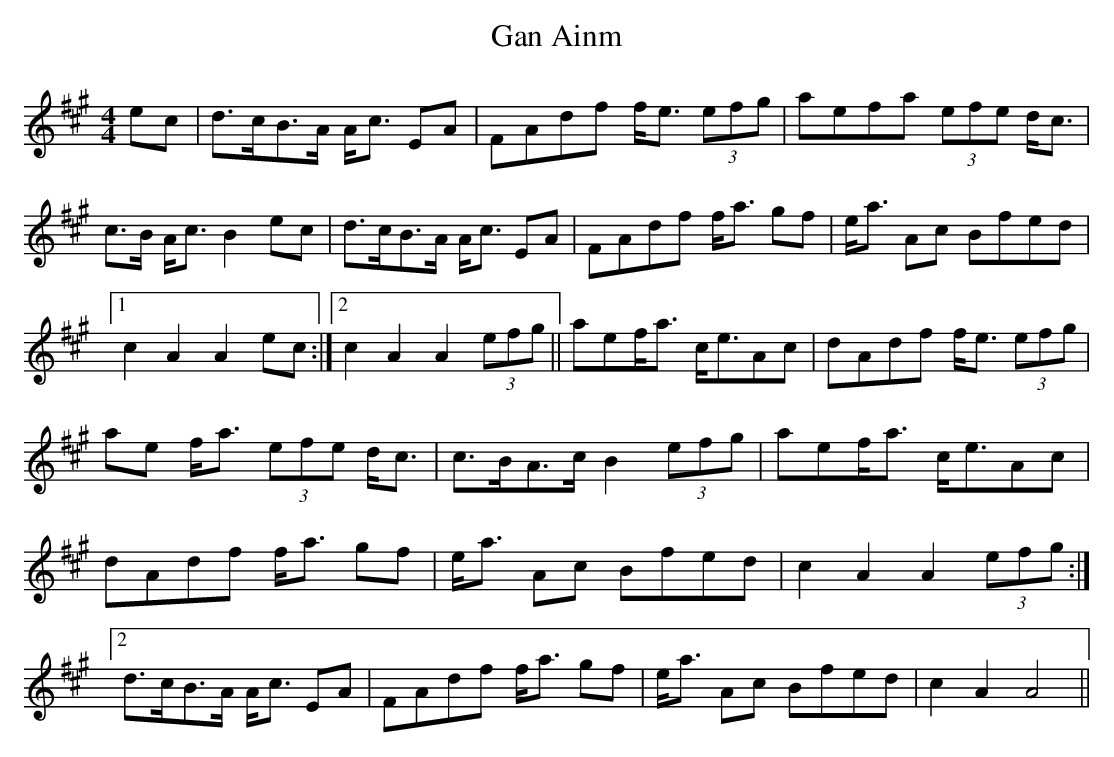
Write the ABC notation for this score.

X:1
T:Gan Ainm
M:4/4
L:1/8
K:A
ec|d>cB>A A<c EA|FAdf f<e (3efg|aefa (3efe d<c|c>B A<c B2ec|\
d>cB>A A<c EA|FAdf f<a gf|e<a Ac Bfed|1 c2 A2 A2ec:|2 c2 A2 A2 (3efg||\
aef<a c<eAc|dAdf f<e (3efg|ae f<a (3efe d<c|c>BA>c B2(3efg|\
1 aef<a c<eAc|dAdf f<a gf|e<a Ac Bfed|c2 A2 A2 (3efg:|2 d>cB>A A<c EA|FAdf f<a gf|e<a Ac Bfed| c2 A2 A4||
